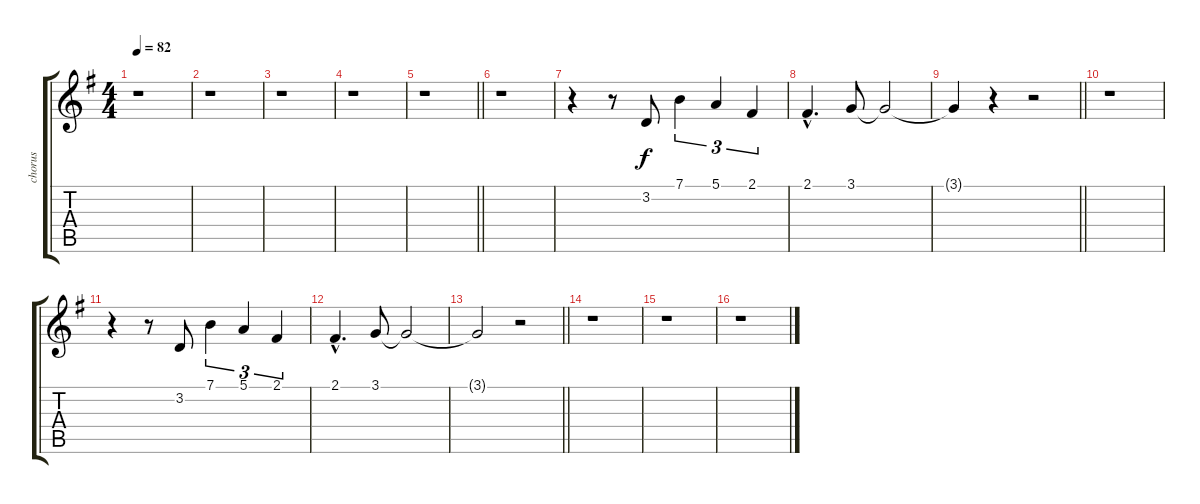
\track ("chorus" "chorus") {instrument voiceoohs}
\staff {score tabs}
\tuning (E4 B3 G3 D3 A2 E2) {hide}
\ts (4 4)
\tempo 82
\clef g2
\ks g
r.1{dy f} |
r.1 |
r.1 |
r.1 |
\barLineRight lightlight
r.1 |
r.1 |
r.4 r.8 3.2.8 7.1.4{tu (3 2)} 5.1.4{tu (3 2)} 2.1.4{tu (3 2)} |
2.1{hac}.4{d} 3.1.8 3.1{t}.2 |
\barLineRight lightlight
3.1{t}.4 r.4 r.2 |
r.1 |
r.4 r.8 3.2.8 7.1.4{tu (3 2)} 5.1.4{tu (3 2)} 2.1.4{tu (3 2)} |
2.1{hac}.4{d} 3.1.8 3.1{t}.2 |
\barLineRight lightlight
3.1{t}.2 r.2 |
r.1 |
r.1 |
r.1
